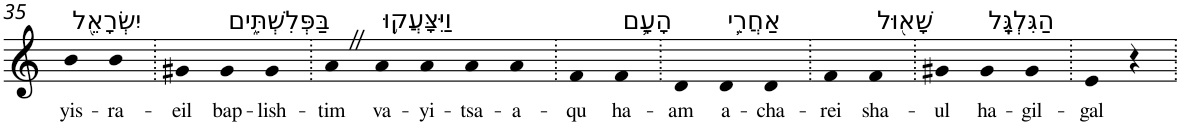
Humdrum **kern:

**kern	**text
*part1	*part1
*staff1	*staff1
*I"Piano	*
*I'Pno	*
!!LO:PB:g=z
*clefG2	*
*k[]	*
=35	=35
!LO:TX:a:t=יִשְׂרָאֵ֖ל	!
!	!LO:LY:b
4b	yis-
!	!LO:LY:b
4b	-ra-
=36.	=36.
!	!LO:LY:b
4g#X	-eil
!LO:TX:a:t=בַּפְּלִשְׁתִּ֑ים	!
!	!LO:LY:b
4g#	bap-
!	!LO:LY:b
4g#	-lish-
=37.	=37.
!	!LO:LY:b
4aZ	-tim
!LO:TX:a:t=וַיִּצָּעֲק֥וּ	!
!	!LO:LY:b
4a	va-
!	!LO:LY:b
4a	-yi-
!	!LO:LY:b
4a	-tsa-
!	!LO:LY:b
4a	-a-
=38.	=38.
!	!LO:LY:b
4f	-qu
!LO:TX:a:t=הָעָ֛ם	!
!	!LO:LY:b
4f	ha-
=39.	=39.
!	!LO:LY:b
4d	-am
!LO:TX:a:t=אַחֲרֵ֥י	!
!	!LO:LY:b
4d	a-
!	!LO:LY:b
4d	-cha-
=40.	=40.
!	!LO:LY:b
4f	-rei
!LO:TX:a:t=שָׁא֖וּל	!
!	!LO:LY:b
4f	sha-
=41.	=41.
!	!LO:LY:b
4g#X	-ul
!LO:TX:a:t=הַגִּלְגָּֽל	!
!	!LO:LY:b
4g#	ha-
!	!LO:LY:b
4g#	-gil-
=42.	=42.
!	!LO:LY:b
4e	-gal
4r	.
=.	=.
*-	*-
